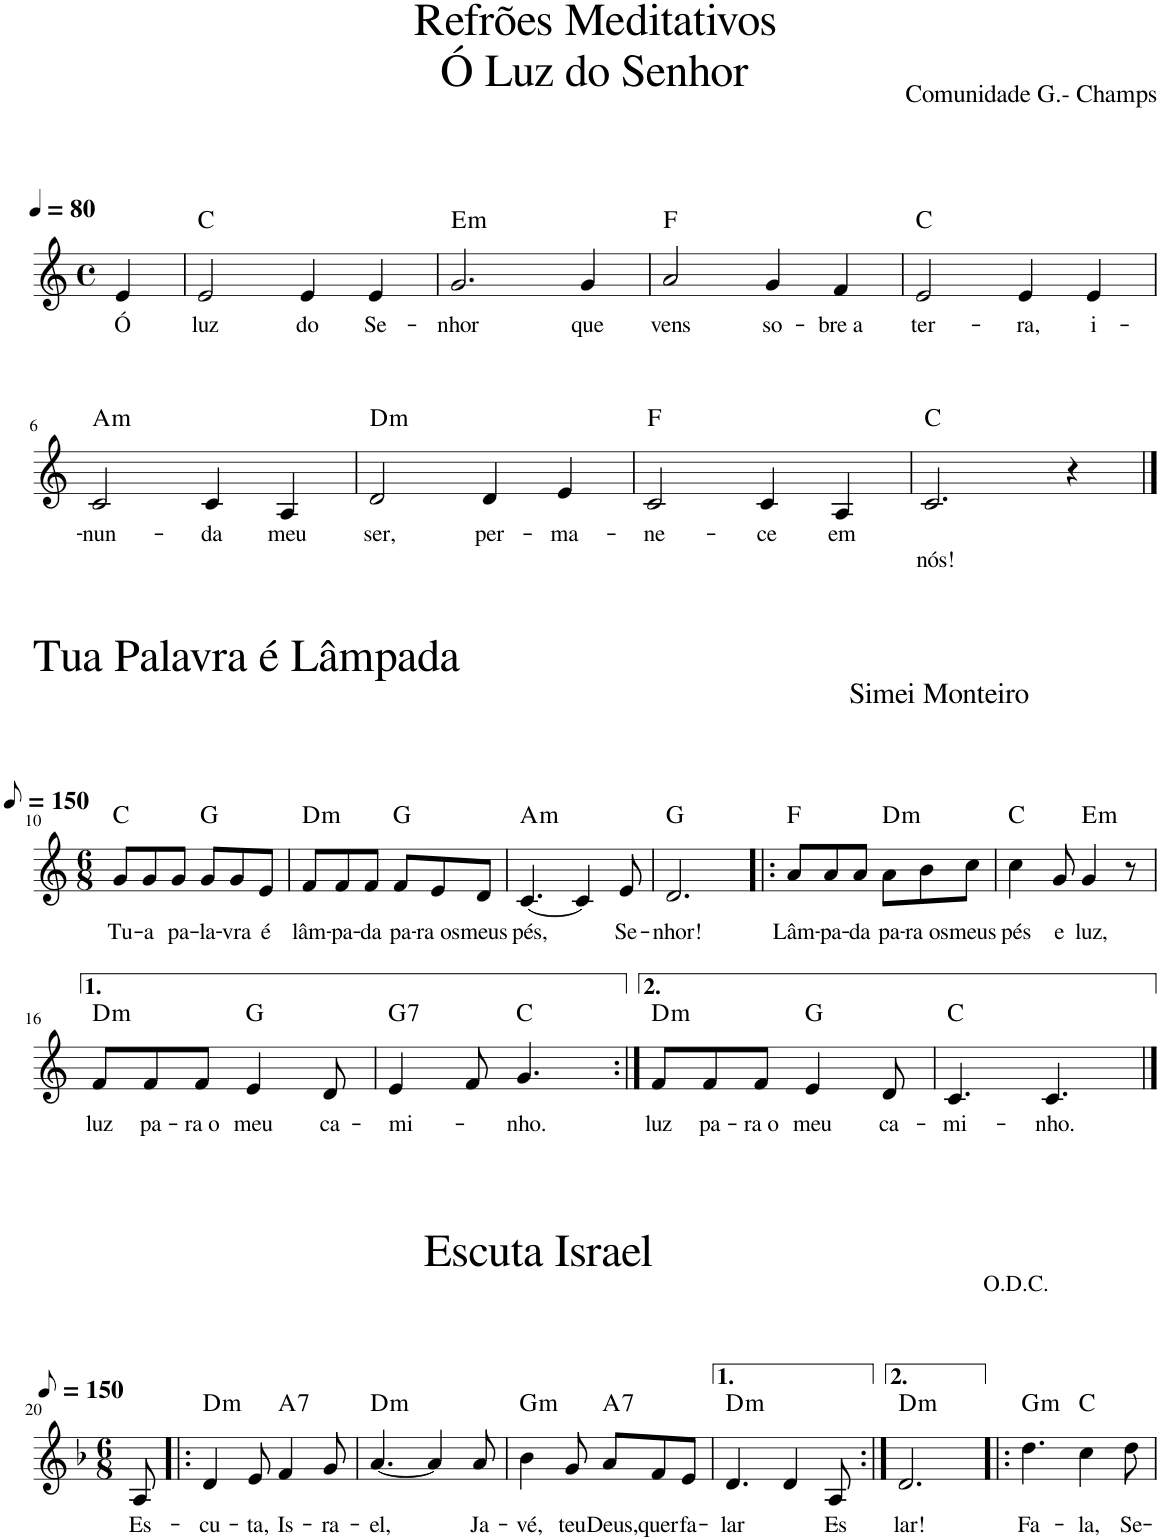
**kern	**text	**text	**harte
*part1	*part1	*part1	*part1
*staff1	*staff1	*staff1	*
*I"Voz	*	*	*
*I'Vo.	*	*	*
*clefG2	*	*	*
*k[]	*	*	*
*M4/4	*	*	*
*met(c)	*	*	*
*MM80	*	*	*
=1	=1	=1	=1
!	!LO:LY:b	!	!
4e/	Ó	.	.
=2	=2	=2	=2
!	!LO:LY:b	!	!
2e/	luz	.	C:maj
!	!LO:LY:b	!	!
4e/	do	.	.
!	!LO:LY:b	!	!
4e/	Se-	.	.
=3	=3	=3	=3
!	!LO:LY:b	!	!LO:H:kt=m
2.g/	-nhor	.	E:min
!	!LO:LY:b	!	!
4g/	que	.	.
=4	=4	=4	=4
!	!LO:LY:b	!	!
2a/	vens	.	F:maj
!	!LO:LY:b	!	!
4g/	so-	.	.
!	!LO:LY:b	!	!
4f/	-bre a	.	.
=5	=5	=5	=5
!	!LO:LY:b	!	!
2e/	ter-	.	C:maj
!	!LO:LY:b	!	!
4e/	-ra,	.	.
!	!LO:LY:b	!	!
4e/	i-	.	.
!!LO:LB:g=z
=6	=6	=6	=6
!	!LO:LY:b	!	!LO:H:kt=m
2c/	-nun-	.	A:min
!	!LO:LY:b	!	!
4c/	-da	.	.
!	!LO:LY:b	!	!
4A/	meu	.	.
=7	=7	=7	=7
!	!LO:LY:b	!	!LO:H:kt=m
2d/	ser,	.	D:min
!	!LO:LY:b	!	!
4d/	per-	.	.
!	!LO:LY:b	!	!
4e/	-ma-	.	.
=8	=8	=8	=8
!	!LO:LY:b	!	!
2c/	-ne-	.	F:maj
!	!LO:LY:b	!	!
4c/	-ce	.	.
!	!LO:LY:b	!	!
4A/	em	.	.
=9	=9	=9	=9
!	!	!LO:LY:b	!
2.c/	.	nós!	C:maj
4r	.	.	.
!!LO:LB:g=z
==10	==10	==10	==10
*M6/8	*	*	*
*MM75	*	*	*
!LO:TX:a:t=Tua Palavra é Lâmpada	!	!	!
!LO:TX:a:t=Simei Monteiro	!	!	!
!	!LO:LY:b	!	!
8g/L	Tu-	.	C:maj
!	!LO:LY:b	!	!
8g/	-a	.	.
!	!LO:LY:b	!	!
8g/J	pa-	.	.
!	!LO:LY:b	!	!
8g/L	-la-	.	G:maj
!	!LO:LY:b	!	!
8g/	-vra	.	.
!	!LO:LY:b	!	!
8e/J	é	.	.
=11	=11	=11	=11
!	!LO:LY:b	!	!LO:H:kt=m
8f/L	lâm-	.	D:min
!	!LO:LY:b	!	!
8f/	-pa-	.	.
!	!LO:LY:b	!	!
8f/J	-da	.	.
!	!LO:LY:b	!	!
8f/L	pa-	.	G:maj
!	!LO:LY:b	!	!
8e/	-ra os	.	.
!	!LO:LY:b	!	!
8d/J	meus	.	.
=12	=12	=12	=12
!	!LO:LY:b	!	!LO:H:kt=m
[4.c/	pés,	.	A:min
4c/]	.	.	.
!	!LO:LY:b	!	!
8e/	Se-	.	.
=13	=13	=13	=13
!	!LO:LY:b	!	!
2.d/	-nhor!	.	G:maj
=14!|:	=14!|:	=14!|:	=14!|:
!	!LO:LY:b	!	!
8a/L	Lâm-	.	F:maj
!	!LO:LY:b	!	!
8a/	-pa-	.	.
!	!LO:LY:b	!	!
8a/J	-da	.	.
!	!LO:LY:b	!	!LO:H:kt=m
8a\L	pa-	.	D:min
!	!LO:LY:b	!	!
8b\	-ra os	.	.
!	!LO:LY:b	!	!
8cc\J	meus	.	.
=15	=15	=15	=15
!	!LO:LY:b	!	!
4cc\	pés	.	C:maj
!	!LO:LY:b	!	!
8g/	e	.	.
!	!LO:LY:b	!	!LO:H:kt=m
4g/	luz,	.	E:min
8r	.	.	.
!!LO:LB:g=z
=16	=16	=16	=16
!	!LO:LY:b	!	!LO:H:kt=m
8f/L	luz	.	D:min
!	!LO:LY:b	!	!
8f/	pa-	.	.
!	!LO:LY:b	!	!
8f/J	-ra o	.	.
!	!LO:LY:b	!	!
4e/	meu	.	G:maj
!	!LO:LY:b	!	!
8d/	ca-	.	.
=17	=17	=17	=17
!	!LO:LY:b	!	!LO:H:kt=7
4e/	-mi-	.	G:7
8f/	.	.	.
!	!LO:LY:b	!	!
4.g/	-nho.	.	C:maj
=18:|!	=18:|!	=18:|!	=18:|!
!	!LO:LY:b	!	!LO:H:kt=m
8f/L	luz	.	D:min
!	!LO:LY:b	!	!
8f/	pa-	.	.
!	!LO:LY:b	!	!
8f/J	-ra o	.	.
!	!LO:LY:b	!	!
4e/	meu	.	G:maj
!	!LO:LY:b	!	!
8d/	ca-	.	.
=19	=19	=19	=19
!	!LO:LY:b	!	!
4.c/	-mi-	.	C:maj
!	!LO:LY:b	!	!
4.c/	-nho.	.	.
!!LO:LB:g=z
==20	==20	==20	==20
*k[b-]	*	*	*
*M6/8	*	*	*
*MM75	*	*	*
!LO:TX:a:t=Escuta Israel	!	!	!
!LO:TX:a:t=O.D.C.	!	!	!
!	!LO:LY:b	!	!
8A/	Es-	.	.
=21!|:	=21!|:	=21!|:	=21!|:
!	!LO:LY:b	!	!LO:H:kt=m
4d/	-cu-	.	D:min
!	!LO:LY:b	!	!
8e/	-ta,	.	.
!	!LO:LY:b	!	!LO:H:kt=7
4f/	Is-	.	A:7
!	!LO:LY:b	!	!
8g/	-ra-	.	.
=22	=22	=22	=22
!	!LO:LY:b	!	!LO:H:kt=m
[4.a/	-el,	.	D:min
4a/]	.	.	.
!	!LO:LY:b	!	!
8a/	Ja-	.	.
=23	=23	=23	=23
!	!LO:LY:b	!	!LO:H:kt=m
4b-\	-vé,	.	G:min
!	!LO:LY:b	!	!
8g/	teu	.	.
!	!LO:LY:b	!	!LO:H:kt=7
8a/L	Deus,	.	A:7
!	!LO:LY:b	!	!
8f/	quer	.	.
!	!LO:LY:b	!	!
8e/J	fa-	.	.
=24	=24	=24	=24
!	!LO:LY:b	!	!LO:H:kt=m
4.d/	-lar	.	D:min
4d/	.	.	.
!	!LO:LY:b	!	!
8A/	Es-	.	.
=25:|!	=25:|!	=25:|!	=25:|!
!	!LO:LY:b	!	!LO:H:kt=m
2.d/	-lar!	.	D:min
=26!|:	=26!|:	=26!|:	=26!|:
!	!LO:LY:b	!	!LO:H:kt=m
4.dd\	Fa-	.	G:min
!	!LO:LY:b	!	!
4cc\	-la,	.	C:maj
!	!LO:LY:b	!	!
8dd\	Se-	.	.
=	=	=	=
*-	*-	*-	*-
